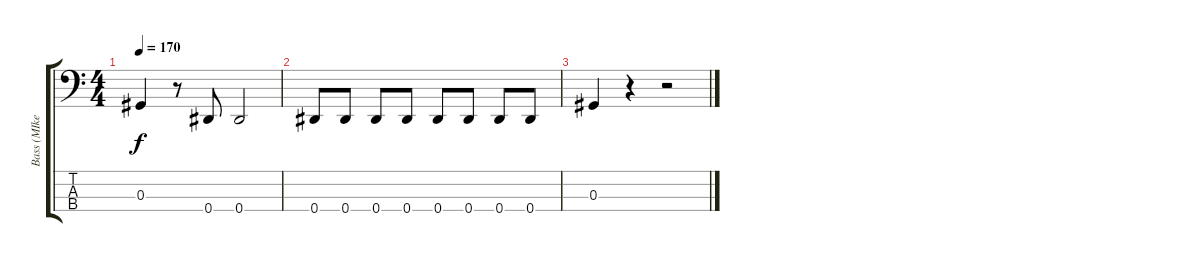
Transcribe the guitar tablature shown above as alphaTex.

\track ("Bass (MIke Dirnt)" "Bass (MIke") {instrument electricbasspick}
\staff {score tabs}
\tuning (Gb2 Db2 Ab1 Eb1) {hide}
\ts (4 4)
\tempo 170
\clef f4
\ks c
0.3.4{dy f} r.8 0.4.8 0.4.2 |
0.4.8 0.4.8 0.4.8 0.4.8 0.4.8 0.4.8 0.4.8 0.4.8 |
0.3.4 r.4 r.2
